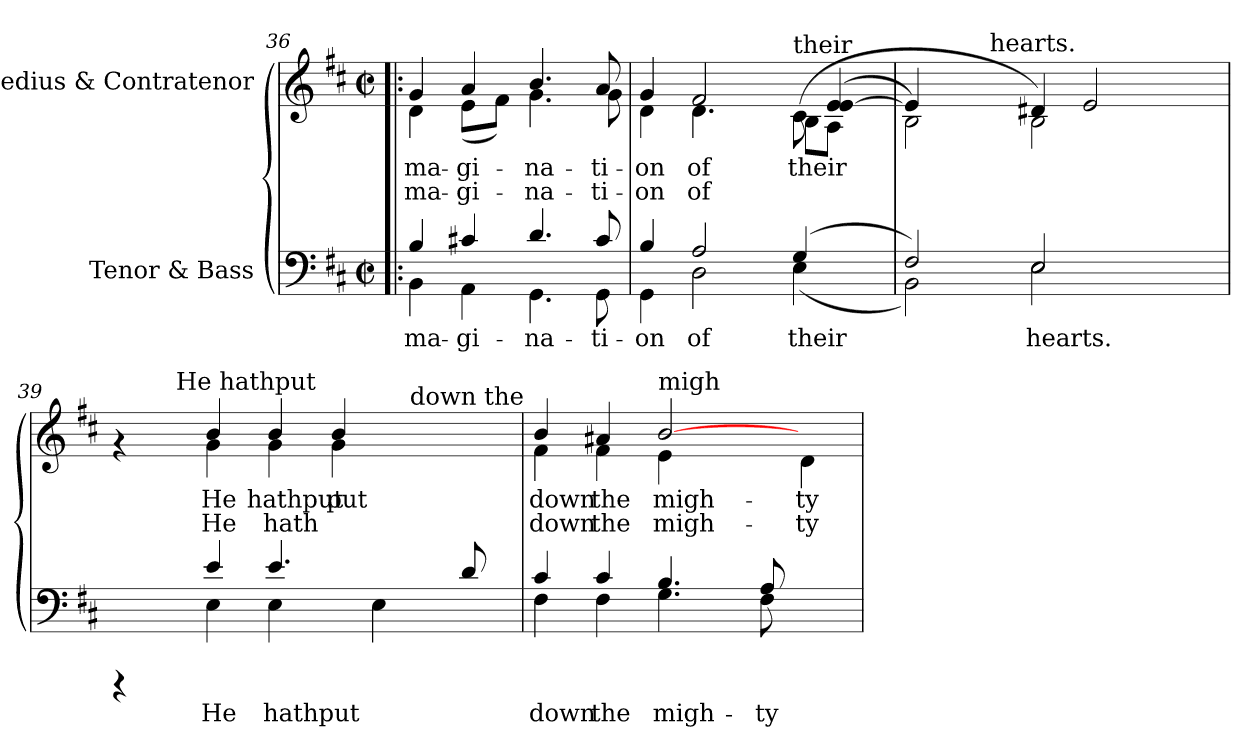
**kern	**text	**kern	**text	**text
*part2	*part2	*part1	*part1	*part1
*staff2	*staff2	*staff1	*staff1	*staff1
*I"Tenor &  Bass	*	*I"Medius &  Contratenor	*	*
!!LO:LB:g=z
*clefF4	*	*clefG2	*	*
*k[f#c#]	*	*k[f#c#]	*	*
*D:	*	*D:	*	*
*M2/2	*	*M2/2	*	*
*met(c|)	*	*met(c|)	*	*
=36!|:	=36!|:	=36!|:	=36!|:	=36!|:
*^	*	*	*	*
!	!	!	!LO:TX:a:t=ma - gi - na - ti - on of	!	!
!	!	!LO:LY:b:cj	!	!LO:LY:b:cj	!LO:LY:b:cj
*	*	*	*^	*	*
4B/	4BB\	-ma-	4g/	4d\	-ma-	-ma-
!	!	!LO:LY:b:cj	!	!	!LO:LY:b:cj	!LO:LY:b:cj
4c#X/	4AA\	-gi-	4a/	(<8e\L	-gi-	-gi-
!	!	!	!	!	!LO:LY:b:cj	!LO:LY:b:cj
.	.	.	.	8f#\J)	--	--
!	!	!LO:LY:b:cj	!	!	!LO:LY:b:cj	!LO:LY:b:cj
4.d/	4.GG\	-na-	4.b/	4.g\	-na-	-na-
!	!	!LO:LY:b:cj	!	!	!LO:LY:b:cj	!LO:LY:b:cj
8c#/	8GG\	-ti-	8a/	8g\	-ti-	-ti-
=37	=37	=37	=37	=37	=37	=37
!	!	!LO:LY:b:cj	!	!	!LO:LY:b:cj	!LO:LY:b:cj
4B/	4GG\	-on	4g/	4d\	-on	on
!	!	!LO:LY:b:cj	!	!	!LO:LY:b:cj	!LO:LY:b:cj
2A/	2D\	of	2f#/	4.d\	of	of
.	.	.	.	8ryy	.	.
!	!	!	!LO:TX:a:t=their	!	!	!
!	!	!LO:LY:b:cj	!	!	!LO:LY:b:cj	!LO:LY:b:cj
!	!	!	!	!	!LO:LY:b:cj	!LO:LY:b:cj
(>4G/	(<4E\	their	(<8c#\	8B\L	their	.
!	!	!	!	!	!LO:LY:b:cj	!LO:LY:b:cj
.	.	.	(>4e/ [>4e/	8A\J	.	.
8ryy	8ryy	.	.	8ryy	.	.
=38	=38	=38	=38	=38	=38	=38
!	!	!LO:LY:b:cj	!	!	!LO:LY:b:cj	!LO:LY:b:cj
*	*	*	*	*^	*	*
2F#/)	2BB\)	.	2B\)	4e/]	4ryy	.	.
.	.	.	.	4ryy	16ryy	.	.
.	.	.	.	.	64ryy	.	.
!	!	!	!	!	!LO:TX:a:t=hearts.	!	!
.	.	.	.	.	2ryy	.	.
!	!	!LO:LY:b:cj	!	!	!	!LO:LY:b:cj	!LO:LY:b:cj
!	!	!	!	!	!	!LO:LY:b:cj	!LO:LY:b:cj
2E/	2E\	hearts.	4d#X/)	2B\	.	.	.
.	.	.	2e/	.	.	.	.
.	.	.	.	.	4ryy	.	.
4ryy	4ryy	.	.	4ryy	.	.	.
.	.	.	.	.	8ryy	.	.
.	.	.	.	.	32.ryy	.	.
=39	=39	=39	=39	=39	=39	=39	=39
*	*	*	*	*	*^	*	*
4rCCC	4ryy	.	4rf	4ryy	8ryy	2ryy	.	.
.	.	.	.	.	32.ryy	.	.	.
!	!	!	!	!	!LO:TX:a:t=He hathput	!	!	!
.	.	.	.	.	1ryy	.	.	.
!	!	!LO:LY:b:cj	!	!	!	!	!LO:LY:b:cj	!LO:LY:b:cj
4e/	4E\	He	4b/	4g\	.	.	He	He
!	!	!LO:LY:b:cj	!	!	!	!	!LO:LY:b:cj	!LO:LY:b:cj
4.e/	4E\	hathput	4b/	4g\	.	4ryy	hathput	hath
!	!	!	!	!	!	!	!LO:LY:b:cj	!LO:LY:b:cj
.	2ryy	.	4b/	4g\	.	8...ryy	put	.
4E\	.	.	.	.	.	.	.	.
!	!	!	!	!	!	!LO:TX:a:t=down the	!	!
.	.	.	.	.	.	4ryy	.	.
.	.	.	4ryy	4ryy	.	.	.	.
!	!	!LO:LY:b:cj	!	!	!	!	!	!
8d/	.	.	.	.	.	.	.	.
.	.	.	.	.	16ryy	.	.	.
.	.	.	.	.	64ryy	64ryy	.	.
=40	=40	=40	=40	=40	=40	=40	=40	=40
!	!	!LO:LY:b:cj	!	!	!	!	!LO:LY:b:cj	!LO:LY:b:cj
*	*	*	*	*v	*v	*v	*	*
4c#/	4F#\	down	4b/	4f#\	down	down
!	!	!LO:LY:b:cj	!	!	!LO:LY:b:cj	!LO:LY:b:cj
4c#/	4F#\	the	4a#X/	4f#\	the	the
!	!	!	!LO:TX:a:t=migh	!	!	!
!	!	!LO:LY:b:cj	!	!	!LO:LY:b:cj	!LO:LY:b:cj
4.B/	4.G\	migh-	[>2b/	4e\	migh-	-migh-
.	.	.	.	2ryy	.	.
!	!	!LO:LY:b:cj	!	!	!	!
8A/	8F#\	-ty	.	.	.	.
!	!	!	!	!	!LO:LY:b:cj	!LO:LY:b:cj
4ryy	4ryy	.	4d\	.	-ty	ty
*v	*v	*	*	*	*	*
*	*	*v	*v	*	*
=	=	=	=	=
*-	*-	*-	*-	*-
